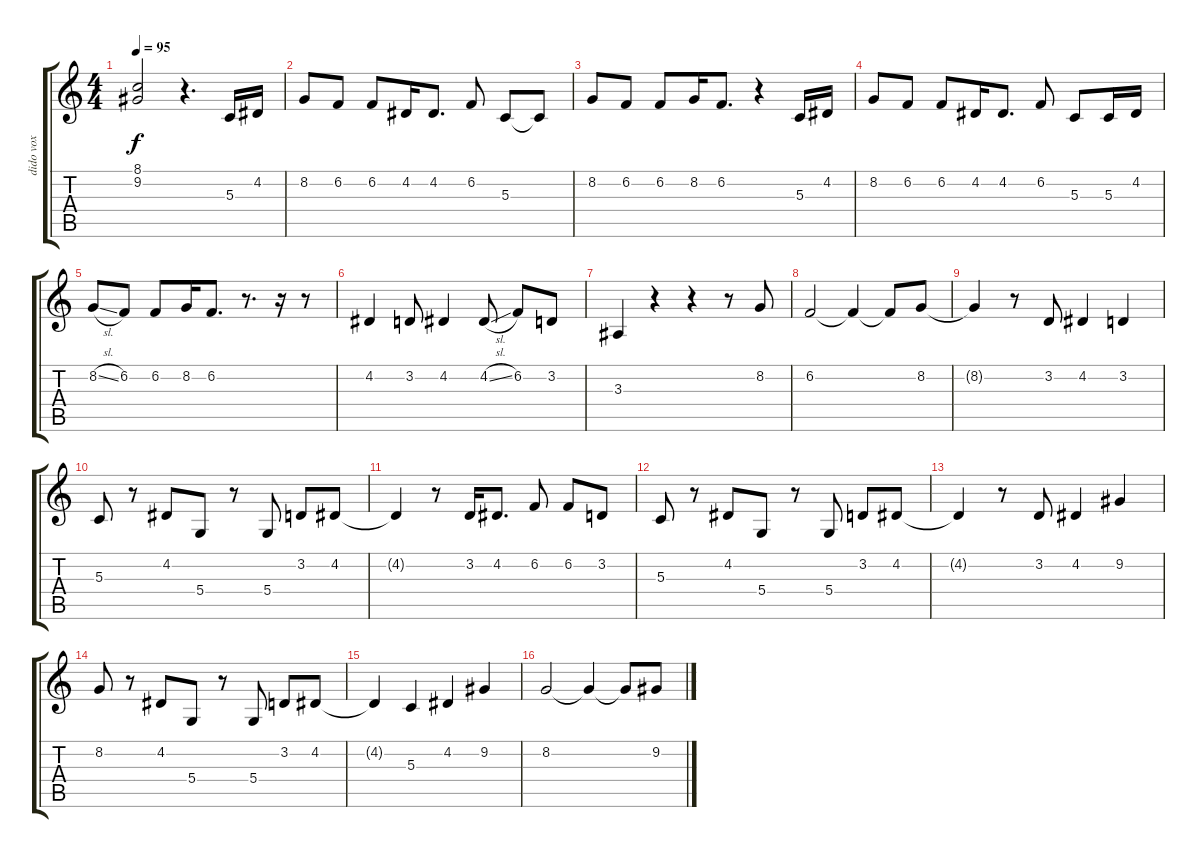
\track ("dido vox" "dido vox") {instrument flute}
\staff {score tabs}
\tuning (E4 B3 G3 D3 A2 E2) {hide}
\ts (4 4)
\tempo 95
\clef g2
\ks c
(8.1{t} 9.2{t}).2{dy f} r.4{d} 5.3.16 4.2.16 |
8.2.8 6.2.8 6.2.8 4.2.16 4.2.8{d} 6.2.8 5.3.8 5.3{t}.8 |
8.2.8 6.2.8 6.2.8 8.2.16 6.2.8{d} r.4 5.3.16 4.2.16 |
8.2.8 6.2.8 6.2.8 4.2.16 4.2.8{d} 6.2.8 5.3.8 5.3.16 4.2.16 |
8.2{sl}.8 6.2.8 6.2.8 8.2.16 6.2.8{d} r.8{d} r.16 r.8 |
4.2.4 3.2.8 4.2.4 4.2{sl}.8 6.2.8 3.2.8 |
3.3.4 r.4 r.4 r.8 8.2.8 |
6.2.2 6.2{t}.4 6.2{t}.8 8.2.8 |
8.2{t}.4 r.8 3.2.8 4.2.4 3.2.4 |
5.3.8 r.8 4.2.8 5.4.8 r.8 5.4.8 3.2.8 4.2.8 |
4.2{t}.4 r.8 3.2.16 4.2.8{d} 6.2.8 6.2.8 3.2.8 |
5.3.8 r.8 4.2.8 5.4.8 r.8 5.4.8 3.2.8 4.2.8 |
4.2{t}.4 r.8 3.2.8 4.2.4 9.2.4 |
8.2.8 r.8 4.2.8 5.4.8 r.8 5.4.8 3.2.8 4.2.8 |
4.2{t}.4 5.3.4 4.2.4 9.2.4 |
8.2.2 8.2{t}.4 8.2{t}.8 9.2.8
